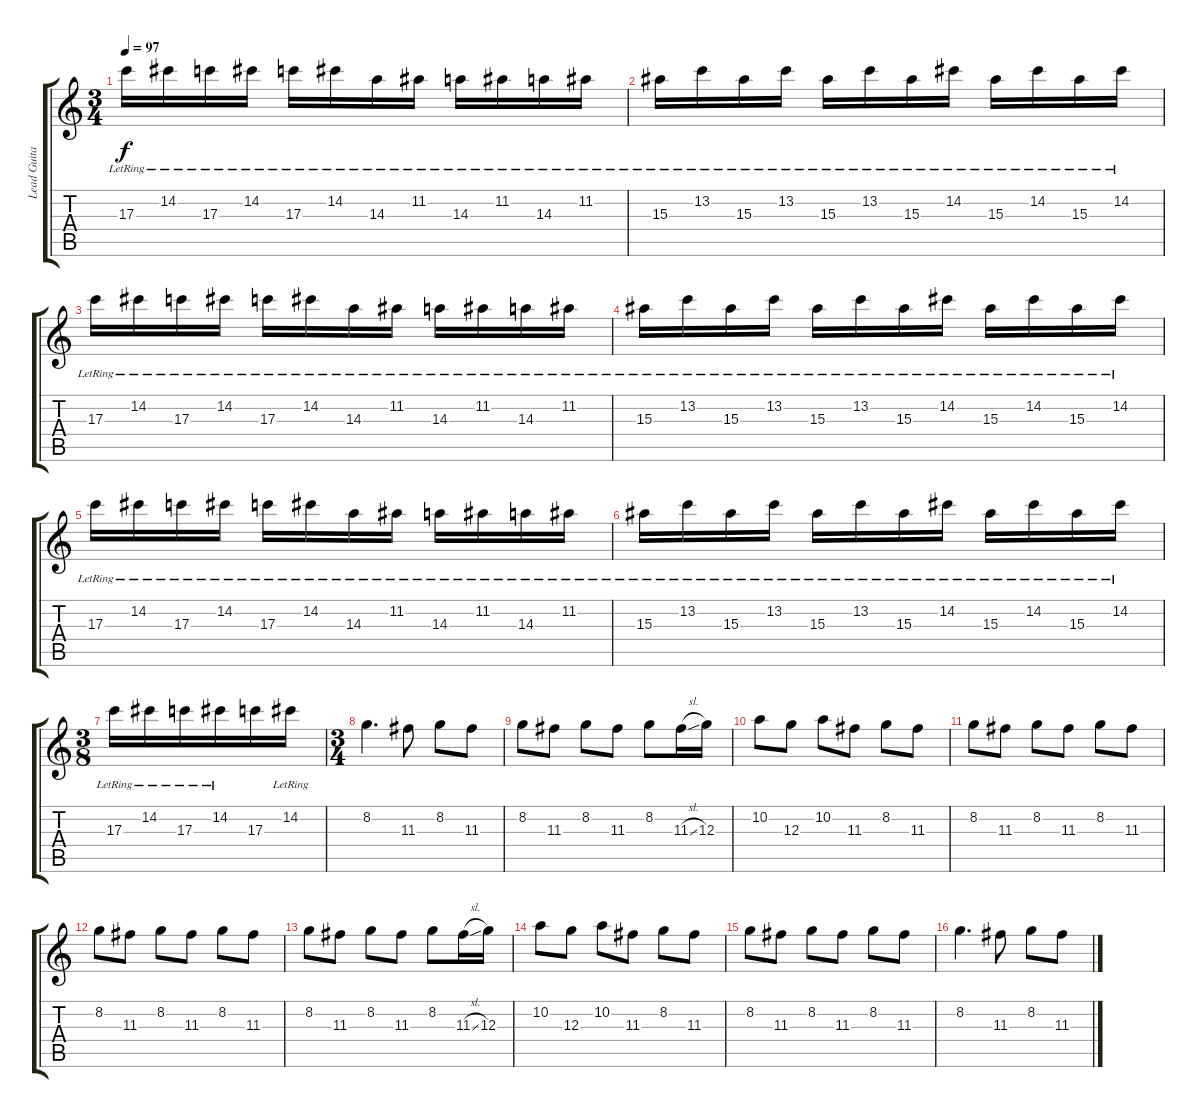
\track ("Lead Guitars" "Lead Guita") {instrument overdrivenguitar}
\staff {score tabs}
\tuning (E4 B3 G3 D3 A2 D2) {hide}
\ts (3 4)
\tempo 97
\clef g2
\ks c
17.3{lr}.16{dy f} 14.2{lr}.16 17.3{lr}.16 14.2{lr}.16 17.3{lr}.16 14.2{lr}.16 14.3{lr}.16 11.2{lr}.16 14.3{lr}.16 11.2{lr}.16 14.3{lr}.16 11.2{lr}.16 |
15.3{lr}.16 13.2{lr}.16 15.3{lr}.16 13.2{lr}.16 15.3{lr}.16 13.2{lr}.16 15.3{lr}.16 14.2{lr}.16 15.3{lr}.16 14.2{lr}.16 15.3{lr}.16 14.2{lr}.16 |
17.3{lr}.16 14.2{lr}.16 17.3{lr}.16 14.2{lr}.16 17.3{lr}.16 14.2{lr}.16 14.3{lr}.16 11.2{lr}.16 14.3{lr}.16 11.2{lr}.16 14.3{lr}.16 11.2{lr}.16 |
15.3{lr}.16 13.2{lr}.16 15.3{lr}.16 13.2{lr}.16 15.3{lr}.16 13.2{lr}.16 15.3{lr}.16 14.2{lr}.16 15.3{lr}.16 14.2{lr}.16 15.3{lr}.16 14.2{lr}.16 |
17.3{lr}.16 14.2{lr}.16 17.3{lr}.16 14.2{lr}.16 17.3{lr}.16 14.2{lr}.16 14.3{lr}.16 11.2{lr}.16 14.3{lr}.16 11.2{lr}.16 14.3{lr}.16 11.2{lr}.16 |
15.3{lr}.16 13.2{lr}.16 15.3{lr}.16 13.2{lr}.16 15.3{lr}.16 13.2{lr}.16 15.3{lr}.16 14.2{lr}.16 15.3{lr}.16 14.2{lr}.16 15.3{lr}.16 14.2{lr}.16 |
\ts (3 8)
17.3{lr}.16 14.2{lr}.16 17.3{lr}.16 14.2{lr}.16 17.3.16 14.2{lr}.16 |
\ts (3 4)
8.2.4{d} 11.3.8 8.2.8 11.3.8 |
8.2.8 11.3.8 8.2.8 11.3.8 8.2.8 11.3{sl}.16 12.3.16 |
10.2.8 12.3.8 10.2.8 11.3.8 8.2.8 11.3.8 |
8.2.8 11.3.8 8.2.8 11.3.8 8.2.8 11.3.8 |
8.2.8 11.3.8 8.2.8 11.3.8 8.2.8 11.3.8 |
8.2.8 11.3.8 8.2.8 11.3.8 8.2.8 11.3{sl}.16 12.3.16 |
10.2.8 12.3.8 10.2.8 11.3.8 8.2.8 11.3.8 |
8.2.8 11.3.8 8.2.8 11.3.8 8.2.8 11.3.8 |
8.2.4{d} 11.3.8 8.2.8 11.3.8
